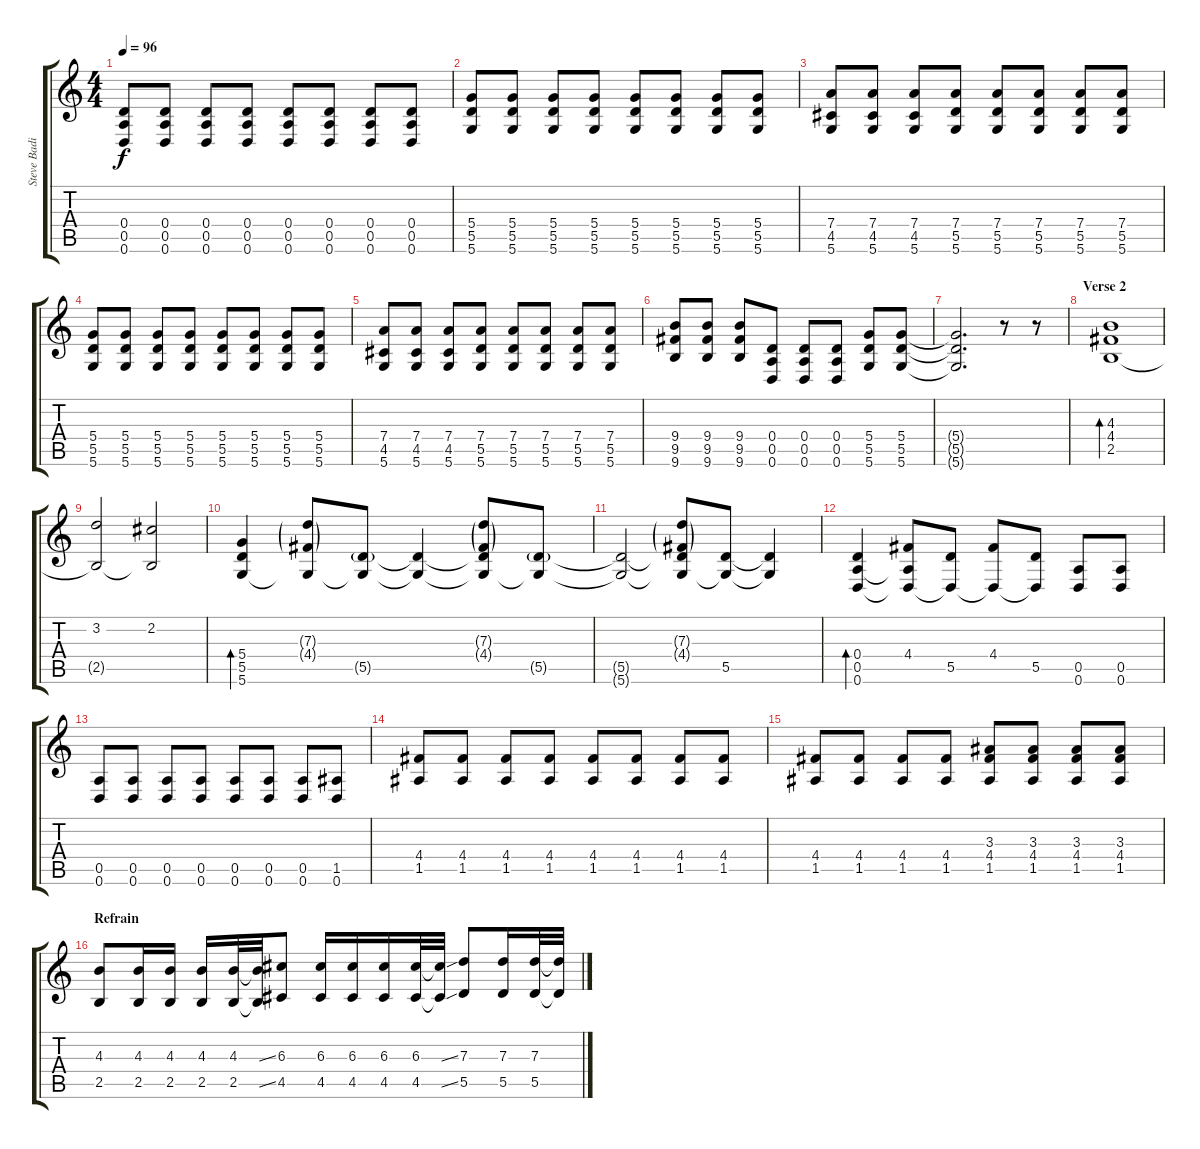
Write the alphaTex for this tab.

\track ("Steve Badiola" "Steve Badi") {instrument distortionguitar}
\staff {score tabs}
\tuning (E4 B3 G3 D3 A2 D2) {hide}
\ts (4 4)
\tempo 96
\clef g2
\ks c
(0.4 0.5 0.6).8{dy f} (0.4 0.5 0.6).8 (0.4 0.5 0.6).8 (0.4 0.5 0.6).8 (0.4 0.5 0.6).8 (0.4 0.5 0.6).8 (0.4 0.5 0.6).8 (0.4 0.5 0.6).8 |
(5.4 5.5 5.6).8 (5.4 5.5 5.6).8 (5.4 5.5 5.6).8 (5.4 5.5 5.6).8 (5.4 5.5 5.6).8 (5.4 5.5 5.6).8 (5.4 5.5 5.6).8 (5.4 5.5 5.6).8 |
(7.4 4.5 5.6).8 (7.4 4.5 5.6).8 (7.4 4.5 5.6).8 (7.4 5.5 5.6).8 (7.4 5.5 5.6).8 (7.4 5.5 5.6).8 (7.4 5.5 5.6).8 (7.4 5.5 5.6).8 |
(5.4 5.5 5.6).8 (5.4 5.5 5.6).8 (5.4 5.5 5.6).8 (5.4 5.5 5.6).8 (5.4 5.5 5.6).8 (5.4 5.5 5.6).8 (5.4 5.5 5.6).8 (5.4 5.5 5.6).8 |
(7.4 4.5 5.6).8 (7.4 4.5 5.6).8 (7.4 4.5 5.6).8 (7.4 5.5 5.6).8 (7.4 5.5 5.6).8 (7.4 5.5 5.6).8 (7.4 5.5 5.6).8 (7.4 5.5 5.6).8 |
(9.4 9.5 9.6).8 (9.4 9.5 9.6).8 (9.4 9.5 9.6).8 (0.4 0.5 0.6).8 (0.4 0.5 0.6).8 (0.4 0.5 0.6).8 (5.4 5.5 5.6).8 (5.4 5.5 5.6).8 |
(5.4{t} 5.5{t} 5.6{t}).2{d} r.8 r.8 |
\section ("" "Verse 2")
(4.3 4.4 2.5).1{bd 120} |
(3.2 2.5{t}).2 (2.2 2.5{t}).2 |
(5.4 5.5 5.6).4{bd 120} (7.3{g} 4.4{g} 5.6{t}).8 (5.5{g} 5.6{t}).8 (5.5{t} 5.6{t}).4 (7.3{g} 4.4{g} 5.5{t} 5.6{t}).8 (5.5{g} 5.6{t}).8 |
(5.5{t} 5.6{t}).2 (7.3{g} 4.4{g} 5.5{t} 5.6{t}).8 (5.5 5.6{t}).8 (5.5{t} 5.6{t}).4 |
(0.4 0.5 0.6).4{bd 120} (4.4 0.5{t} 0.6{t}).8 (5.5 0.6{t}).8 (4.4 0.6{t}).8 (5.5 0.6{t}).8 (0.5 0.6).8 (0.5 0.6).8 |
(0.5 0.6).8 (0.5 0.6).8 (0.5 0.6).8 (0.5 0.6).8 (0.5 0.6).8 (0.5 0.6).8 (0.5 0.6).8 (1.5 0.6).8 |
(4.4 1.5).8 (4.4 1.5).8 (4.4 1.5).8 (4.4 1.5).8 (4.4 1.5).8 (4.4 1.5).8 (4.4 1.5).8 (4.4 1.5).8 |
(4.4 1.5).8 (4.4 1.5).8 (4.4 1.5).8 (4.4 1.5).8 (3.3 4.4 1.5).8 (3.3 4.4 1.5).8 (3.3 4.4 1.5).8 (3.3 4.4 1.5).8 |
\section ("" "Refrain ")
(4.3 2.5).8 (4.3 2.5).16 (4.3 2.5).16 (4.3 2.5).16 (4.3 2.5).32 (4.3{ss t} 2.5{ss t}).32 (6.3 4.5).8 (6.3 4.5).16 (6.3 4.5).16 (6.3 4.5).16 (6.3 4.5).32 (6.3{ss t} 4.5{ss t}).32 (7.3 5.5).8 (7.3 5.5).16 (7.3 5.5).32 (7.3{ss t} 5.5{ss t}).32
